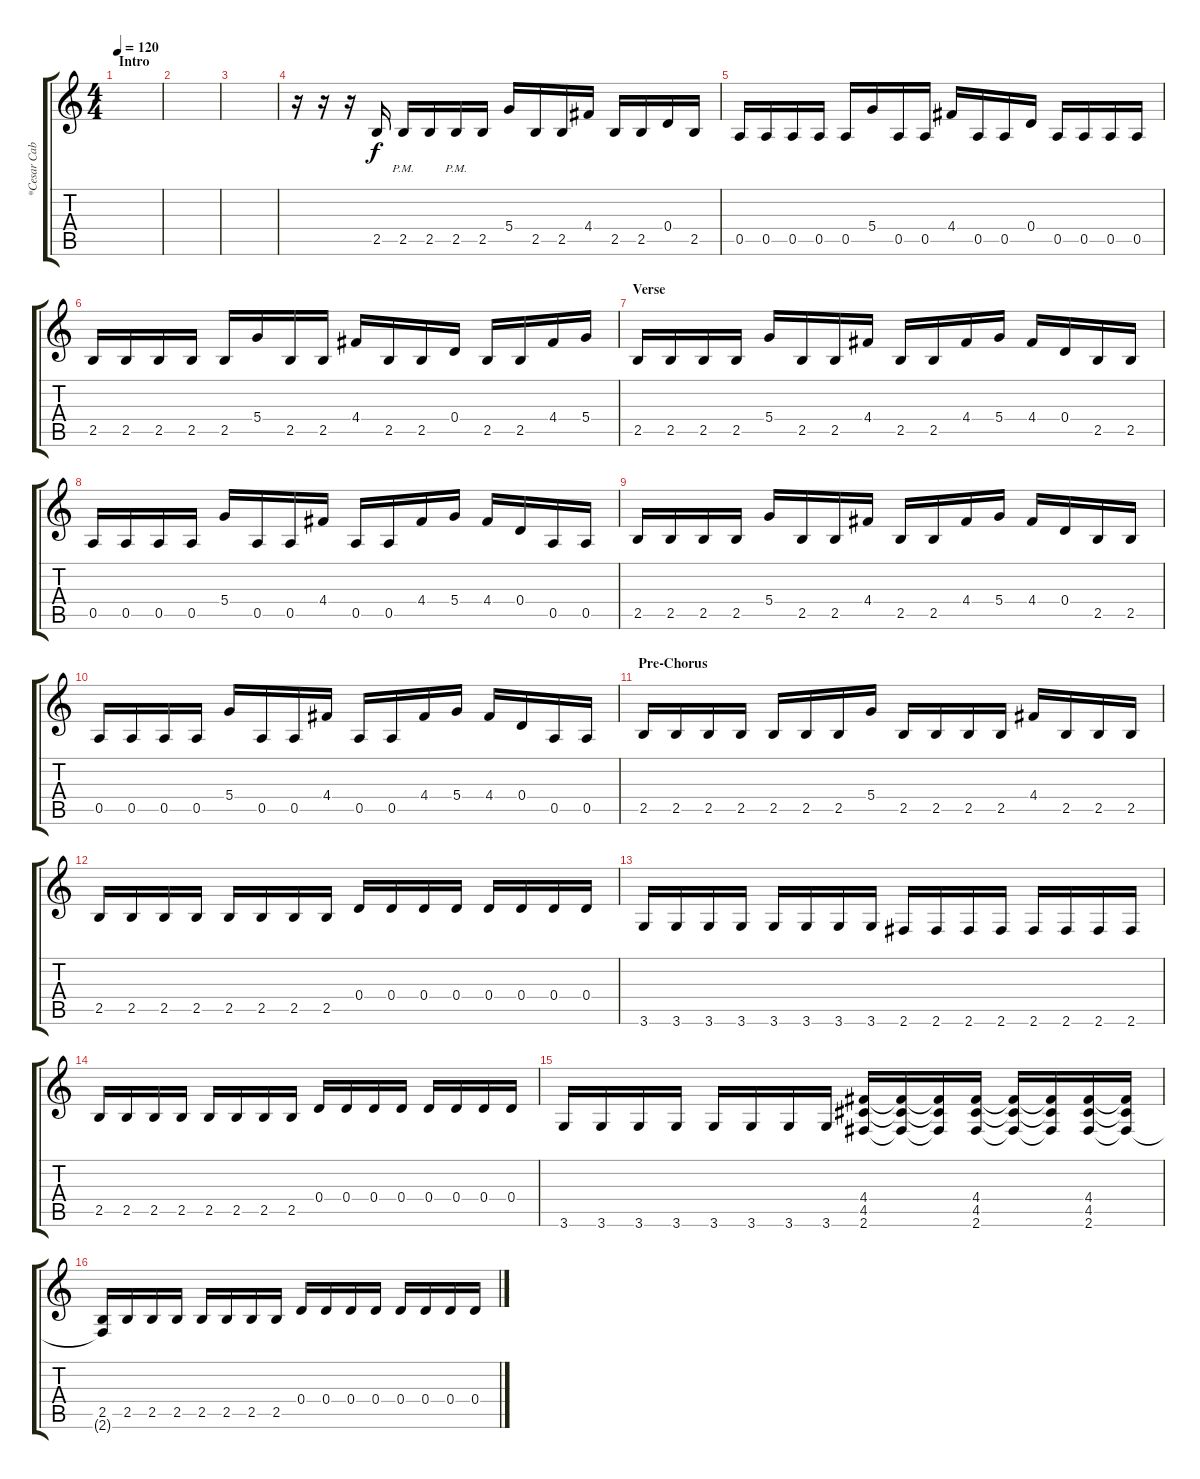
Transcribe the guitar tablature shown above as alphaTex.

\track ("*Cesar Cabal" "*Cesar Cab") {instrument distortionguitar}
\staff {score tabs}
\tuning (E4 B3 G3 D3 A2 E2) {hide}
\ts (4 4)
\section ("" "Intro")
\tempo 120
\clef g2
\ks c
|
|
|
r.16 r.16 r.16 2.5.16 2.5{pm}.16 2.5.16 2.5{pm}.16 2.5.16 5.4.16 2.5.16 2.5.16 4.4.16 2.5.16 2.5.16 0.4.16 2.5.16 |
0.5.16 0.5.16 0.5.16 0.5.16 0.5.16 5.4.16 0.5.16 0.5.16 4.4.16 0.5.16 0.5.16 0.4.16 0.5.16 0.5.16 0.5.16 0.5.16 |
2.5.16 2.5.16 2.5.16 2.5.16 2.5.16 5.4.16 2.5.16 2.5.16 4.4.16 2.5.16 2.5.16 0.4.16 2.5.16 2.5.16 4.4.16 5.4.16 |
\section ("" "Verse")
2.5.16 2.5.16 2.5.16 2.5.16 5.4.16 2.5.16 2.5.16 4.4.16 2.5.16 2.5.16 4.4.16 5.4.16 4.4.16 0.4.16 2.5.16 2.5.16 |
0.5.16 0.5.16 0.5.16 0.5.16 5.4.16 0.5.16 0.5.16 4.4.16 0.5.16 0.5.16 4.4.16 5.4.16 4.4.16 0.4.16 0.5.16 0.5.16 |
2.5.16 2.5.16 2.5.16 2.5.16 5.4.16 2.5.16 2.5.16 4.4.16 2.5.16 2.5.16 4.4.16 5.4.16 4.4.16 0.4.16 2.5.16 2.5.16 |
0.5.16 0.5.16 0.5.16 0.5.16 5.4.16 0.5.16 0.5.16 4.4.16 0.5.16 0.5.16 4.4.16 5.4.16 4.4.16 0.4.16 0.5.16 0.5.16 |
\section ("" "Pre-Chorus")
2.5.16 2.5.16 2.5.16 2.5.16 2.5.16 2.5.16 2.5.16 5.4.16 2.5.16 2.5.16 2.5.16 2.5.16 4.4.16 2.5.16 2.5.16 2.5.16 |
2.5.16 2.5.16 2.5.16 2.5.16 2.5.16 2.5.16 2.5.16 2.5.16 0.4.16 0.4.16 0.4.16 0.4.16 0.4.16 0.4.16 0.4.16 0.4.16 |
3.6.16 3.6.16 3.6.16 3.6.16 3.6.16 3.6.16 3.6.16 3.6.16 2.6.16 2.6.16 2.6.16 2.6.16 2.6.16 2.6.16 2.6.16 2.6.16 |
2.5.16 2.5.16 2.5.16 2.5.16 2.5.16 2.5.16 2.5.16 2.5.16 0.4.16 0.4.16 0.4.16 0.4.16 0.4.16 0.4.16 0.4.16 0.4.16 |
3.6.16 3.6.16 3.6.16 3.6.16 3.6.16 3.6.16 3.6.16 3.6.16 (4.4 4.5 2.6).16 (4.4{t} 4.5{t} 2.6{t}).16 (4.4{t} 4.5{t} 2.6{t}).16 (4.4 4.5 2.6).16 (4.4{t} 4.5{t} 2.6{t}).16 (4.4{t} 4.5{t} 2.6{t}).16 (4.4 4.5 2.6).16 (4.4{t} 4.5{t} 2.6{t}).16 |
(2.5 2.6{t}).16 2.5.16 2.5.16 2.5.16 2.5.16 2.5.16 2.5.16 2.5.16 0.4.16 0.4.16 0.4.16 0.4.16 0.4.16 0.4.16 0.4.16 0.4.16
